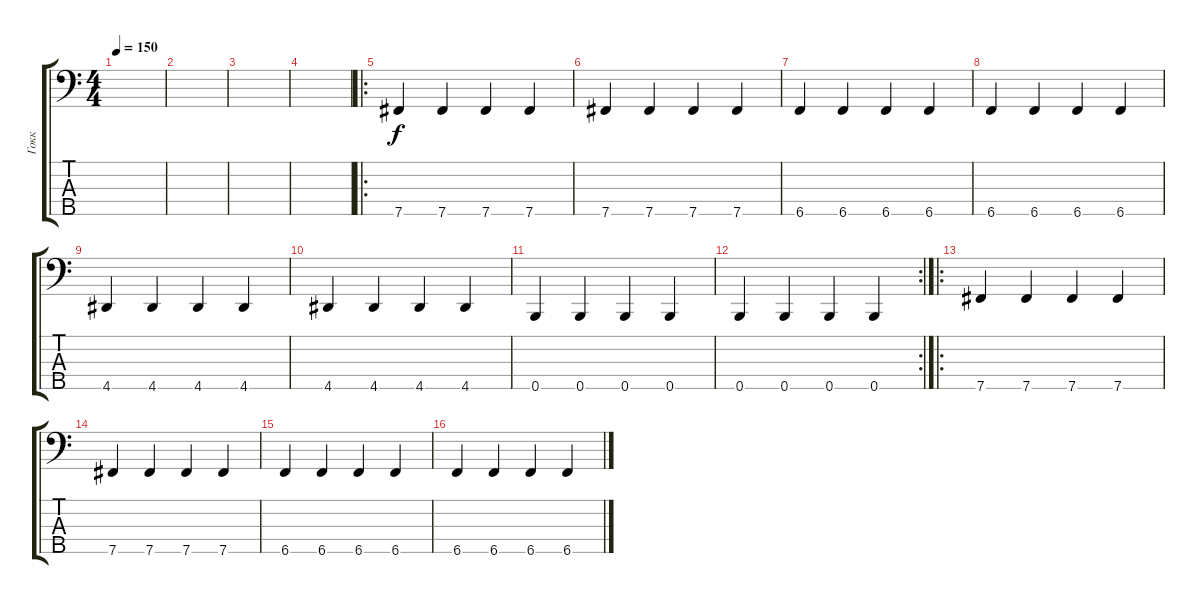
\track ("Гокк" "Гокк") {instrument electricbassfinger}
\staff {score tabs}
\tuning (G2 D2 A1 E1 B0) {hide}
\ts (4 4)
\tempo 150
\clef f4
\ks c
|
|
|
|
\ro
7.5.4 7.5.4 7.5.4 7.5.4 |
7.5.4 7.5.4 7.5.4 7.5.4 |
6.5.4 6.5.4 6.5.4 6.5.4 |
6.5.4 6.5.4 6.5.4 6.5.4 |
4.5.4 4.5.4 4.5.4 4.5.4 |
4.5.4 4.5.4 4.5.4 4.5.4 |
0.5.4 0.5.4 0.5.4 0.5.4 |
\rc 2
0.5.4 0.5.4 0.5.4 0.5.4 |
\ro
7.5.4 7.5.4 7.5.4 7.5.4 |
7.5.4 7.5.4 7.5.4 7.5.4 |
6.5.4 6.5.4 6.5.4 6.5.4 |
6.5.4 6.5.4 6.5.4 6.5.4
